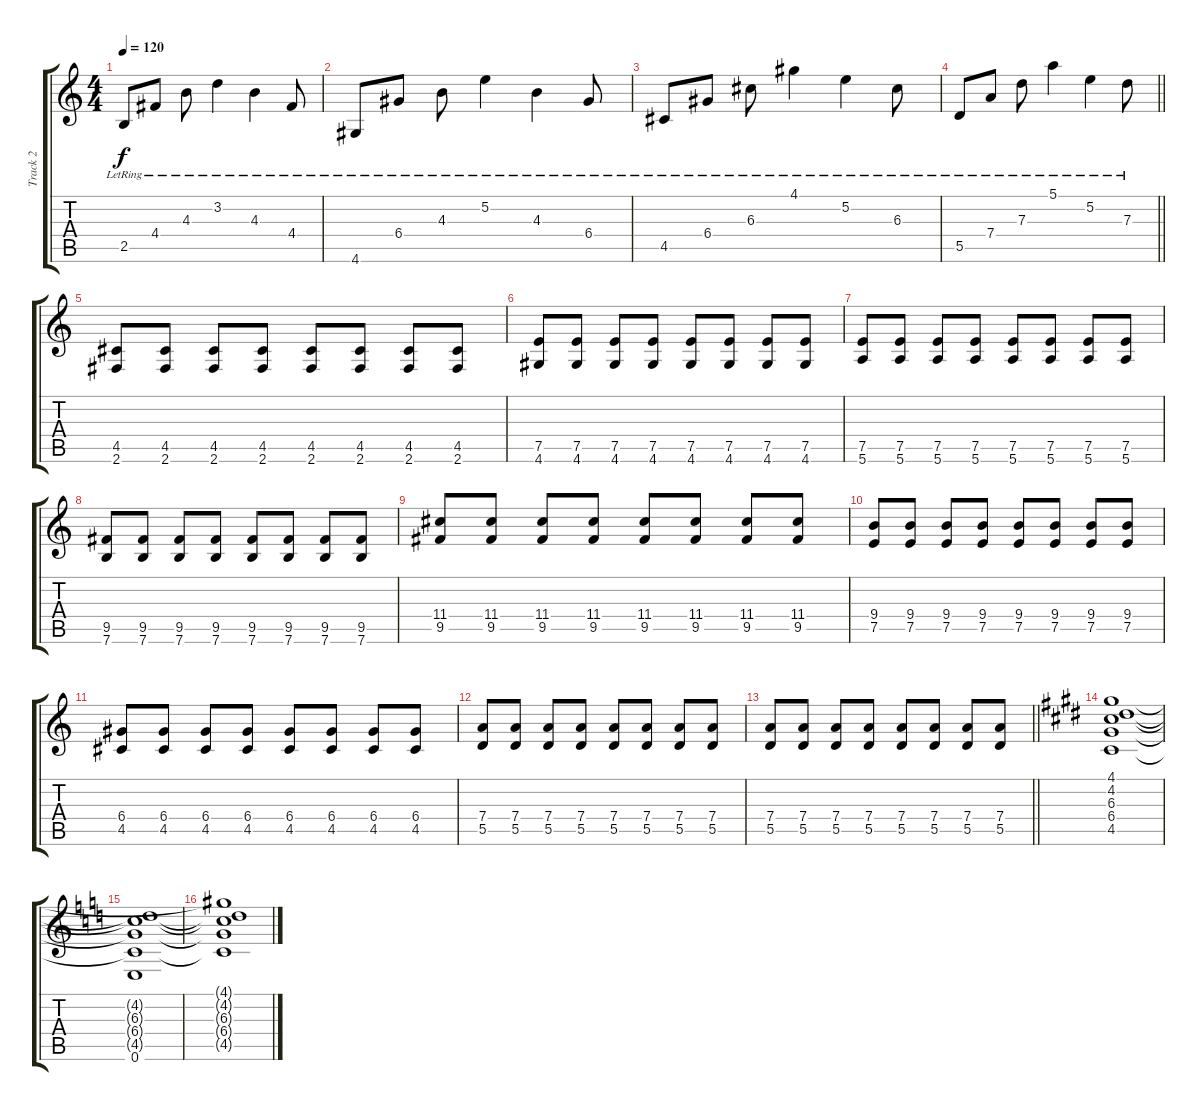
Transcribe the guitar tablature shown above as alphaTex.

\track ("Track 2" "Track 2") {instrument distortionguitar}
\staff {score tabs}
\tuning (E4 B3 G3 D3 A2 E2) {hide}
\ts (4 4)
\tempo 120
\clef g2
\ks c
2.5{lr}.8{dy f instrument electricguitarclean} 4.4{lr}.8 4.3{lr}.8 3.2{lr}.4 4.3{lr}.4 4.4{lr}.8 |
4.6{lr}.8 6.4{lr}.8 4.3{lr}.8 5.2{lr}.4 4.3{lr}.4 6.4{lr}.8 |
4.5{lr}.8 6.4{lr}.8 6.3{lr}.8 4.1{lr}.4 5.2{lr}.4 6.3{lr}.8 |
\barLineRight lightlight
5.5{lr}.8 7.4{lr}.8 7.3{lr}.8 5.1{lr}.4 5.2{lr}.4 7.3{lr}.8 |
(4.5 2.6).8{instrument distortionguitar} (4.5 2.6).8 (4.5 2.6).8 (4.5 2.6).8 (4.5 2.6).8 (4.5 2.6).8 (4.5 2.6).8 (4.5 2.6).8 |
(7.5 4.6).8 (7.5 4.6).8 (7.5 4.6).8 (7.5 4.6).8 (7.5 4.6).8 (7.5 4.6).8 (7.5 4.6).8 (7.5 4.6).8 |
(7.5 5.6).8 (7.5 5.6).8 (7.5 5.6).8 (7.5 5.6).8 (7.5 5.6).8 (7.5 5.6).8 (7.5 5.6).8 (7.5 5.6).8 |
(9.5 7.6).8 (9.5 7.6).8 (9.5 7.6).8 (9.5 7.6).8 (9.5 7.6).8 (9.5 7.6).8 (9.5 7.6).8 (9.5 7.6).8 |
(11.4 9.5).8 (11.4 9.5).8 (11.4 9.5).8 (11.4 9.5).8 (11.4 9.5).8 (11.4 9.5).8 (11.4 9.5).8 (11.4 9.5).8 |
(9.4 7.5).8 (9.4 7.5).8 (9.4 7.5).8 (9.4 7.5).8 (9.4 7.5).8 (9.4 7.5).8 (9.4 7.5).8 (9.4 7.5).8 |
(6.4 4.5).8 (6.4 4.5).8 (6.4 4.5).8 (6.4 4.5).8 (6.4 4.5).8 (6.4 4.5).8 (6.4 4.5).8 (6.4 4.5).8 |
(7.4 5.5).8 (7.4 5.5).8 (7.4 5.5).8 (7.4 5.5).8 (7.4 5.5).8 (7.4 5.5).8 (7.4 5.5).8 (7.4 5.5).8 |
\barLineRight lightlight
(7.4 5.5).8 (7.4 5.5).8 (7.4 5.5).8 (7.4 5.5).8 (7.4 5.5).8 (7.4 5.5).8 (7.4 5.5).8 (7.4 5.5).8 |
\ks e
(4.1 4.2 6.3 6.4 4.5).1 |
\ks c
(4.2{t} 6.3{t} 6.4{t} 4.5{t} 0.6).1 |
(4.1{t} 4.2{t} 6.3{t} 6.4{t} 4.5{t}).1
